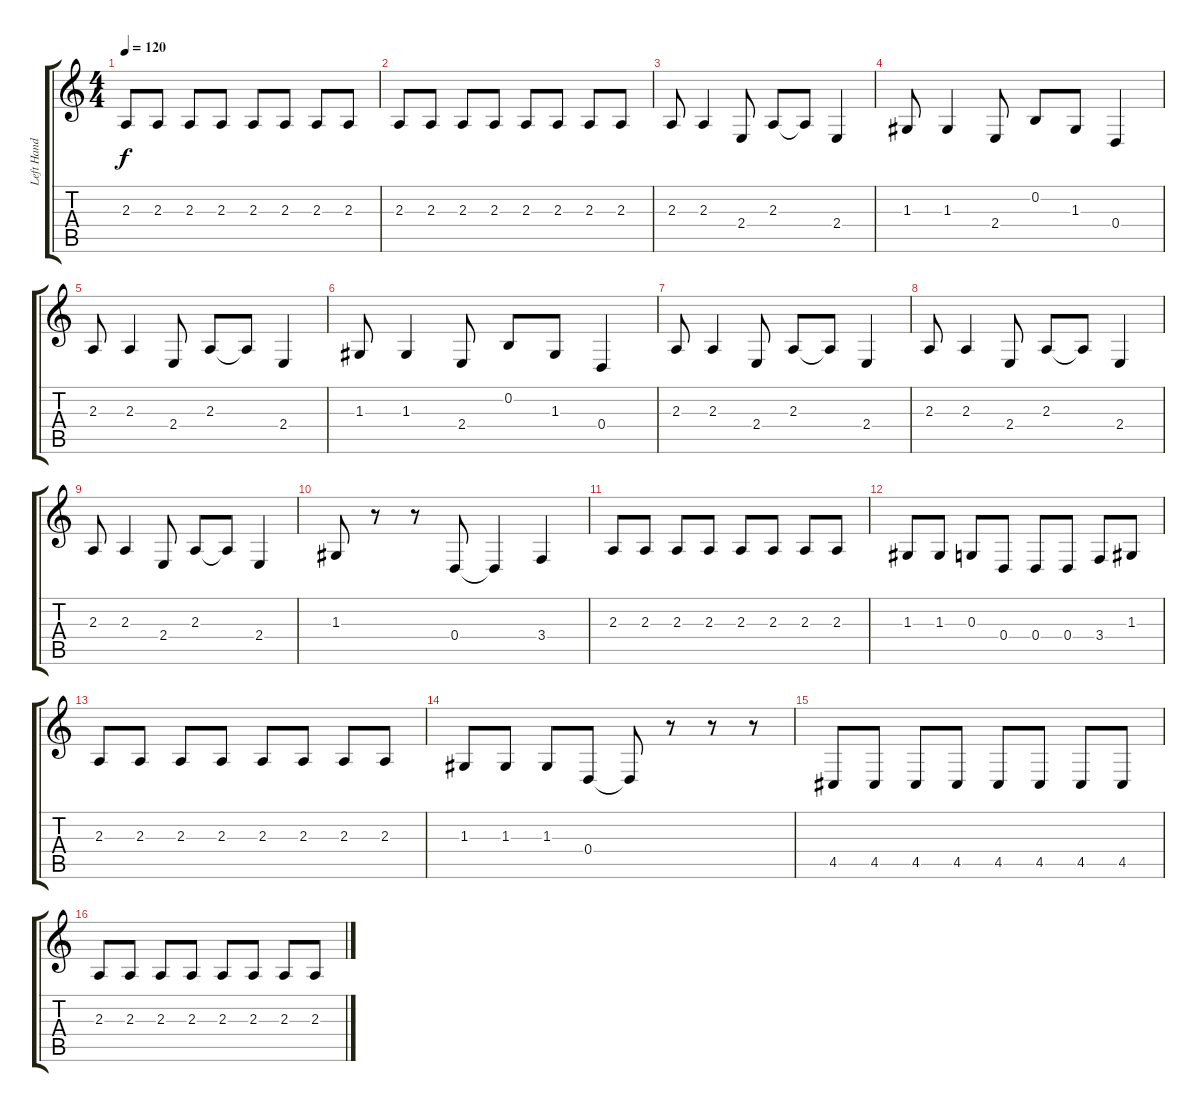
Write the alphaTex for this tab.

\track ("Left Hand" "Left Hand") {instrument acousticgrandpiano}
\staff {score tabs}
\tuning (E4 B3 G3 D3 A2 E2) {hide}
\ts (4 4)
\tempo 120
\clef g2
\ks c
2.3.8{dy f} 2.3.8 2.3.8 2.3.8 2.3.8 2.3.8 2.3.8 2.3.8 |
2.3.8 2.3.8 2.3.8 2.3.8 2.3.8 2.3.8 2.3.8 2.3.8 |
2.3.8 2.3.4 2.4.8 2.3.8 2.3{t}.8 2.4.4 |
1.3.8 1.3.4 2.4.8 0.2.8 1.3.8 0.4.4 |
2.3.8 2.3.4 2.4.8 2.3.8 2.3{t}.8 2.4.4 |
1.3.8 1.3.4 2.4.8 0.2.8 1.3.8 0.4.4 |
2.3.8 2.3.4 2.4.8 2.3.8 2.3{t}.8 2.4.4 |
2.3.8 2.3.4 2.4.8 2.3.8 2.3{t}.8 2.4.4 |
2.3.8 2.3.4 2.4.8 2.3.8 2.3{t}.8 2.4.4 |
1.3.8 r.8 r.8 0.4.8 0.4{t}.4 3.4.4 |
2.3.8 2.3.8 2.3.8 2.3.8 2.3.8 2.3.8 2.3.8 2.3.8 |
1.3.8 1.3.8 0.3.8 0.4.8 0.4.8 0.4.8 3.4.8 1.3.8 |
2.3.8 2.3.8 2.3.8 2.3.8 2.3.8 2.3.8 2.3.8 2.3.8 |
1.3.8 1.3.8 1.3.8 0.4.8 0.4{t}.8 r.8 r.8 r.8 |
4.5.8 4.5.8 4.5.8 4.5.8 4.5.8 4.5.8 4.5.8 4.5.8 |
2.3.8 2.3.8 2.3.8 2.3.8 2.3.8 2.3.8 2.3.8 2.3.8
